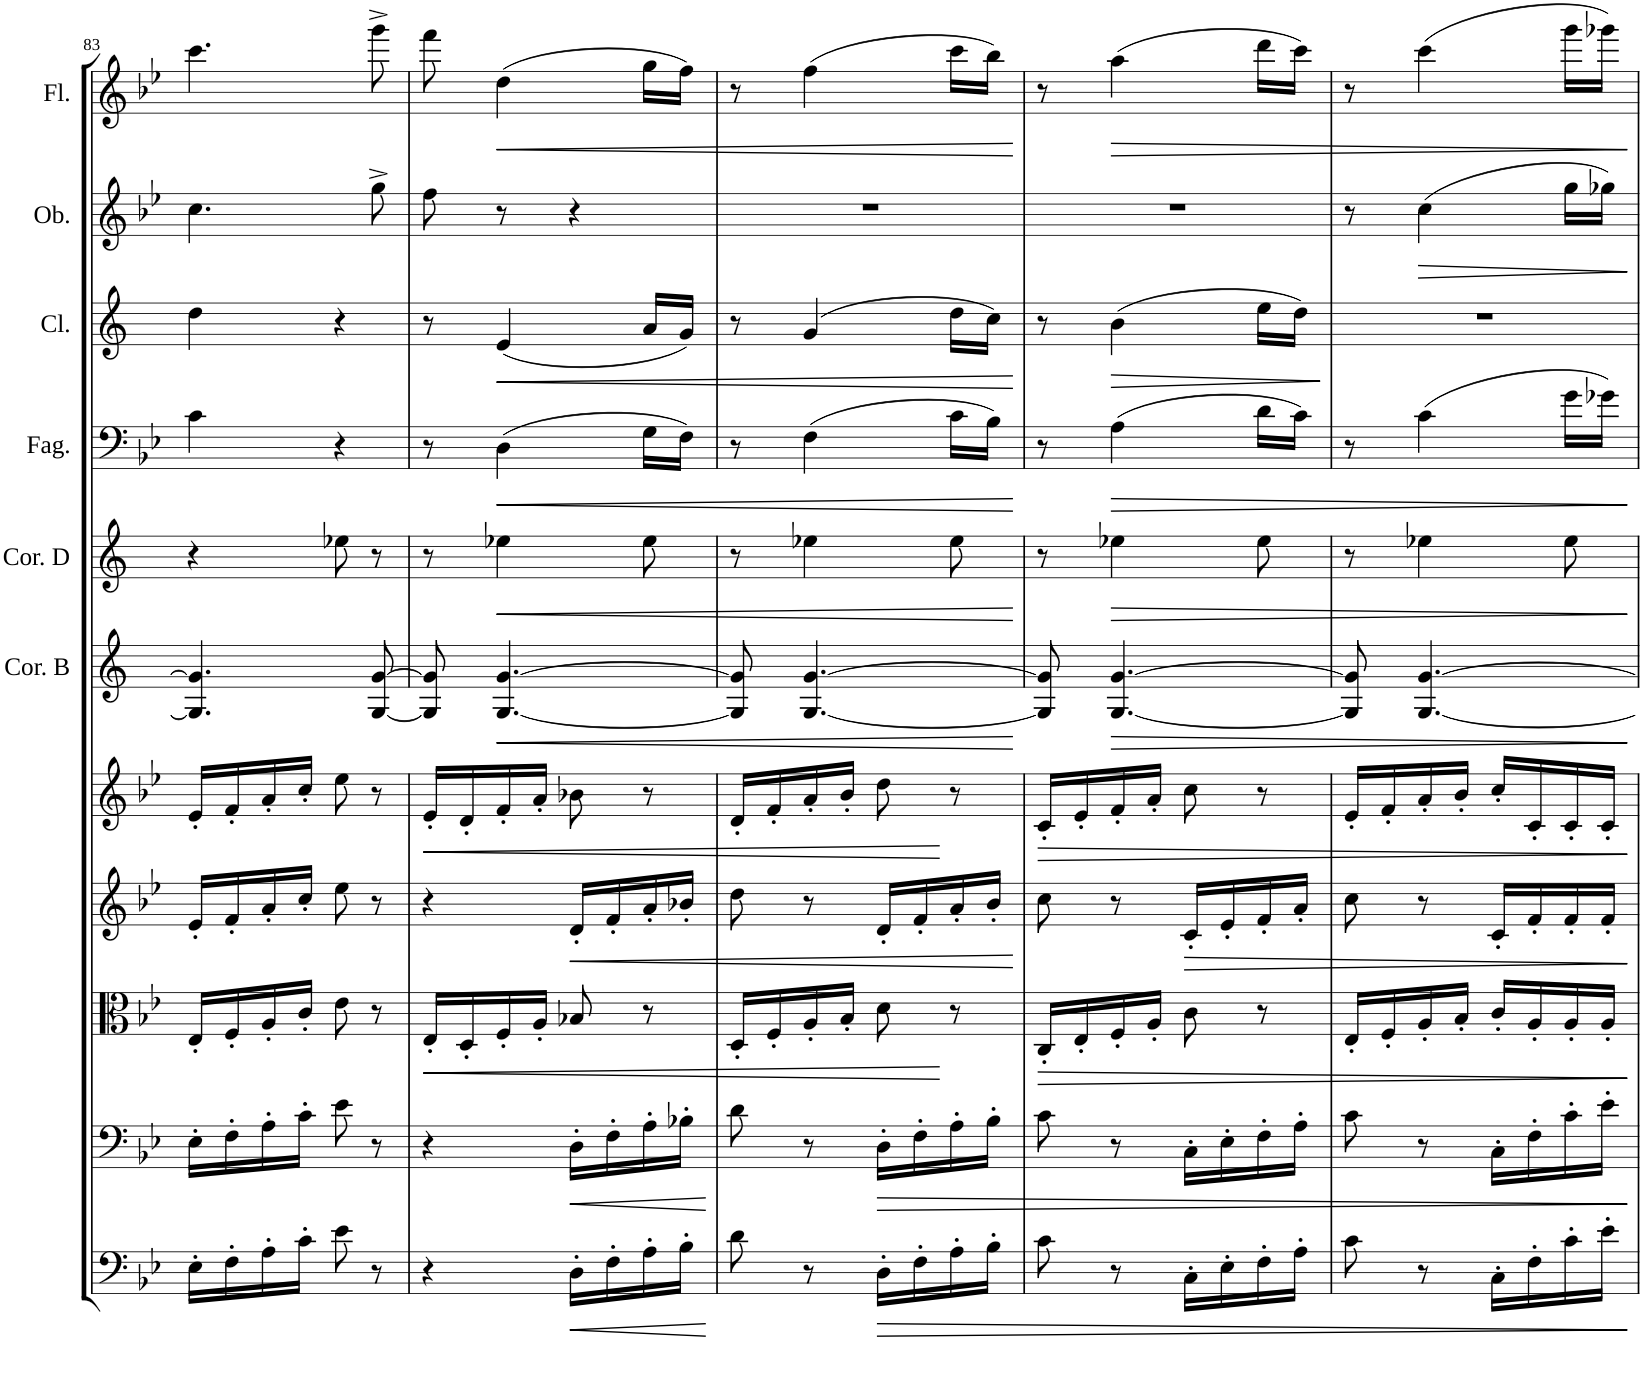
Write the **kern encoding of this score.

**kern	**dynam	**kern	**dynam	**kern	**dynam	**kern	**dynam	**kern	**dynam	**kern	**dynam	**kern	**dynam	**kern	**dynam	**kern	**dynam	**kern	**dynam	**kern	**dynam
*part11	*part11	*part10	*part10	*part9	*part9	*part8	*part8	*part7	*part7	*part6	*part6	*part5	*part5	*part4	*part4	*part3	*part3	*part2	*part2	*part1	*part1
*staff11	*staff11	*staff10	*staff10	*staff9	*staff9	*staff8	*staff8	*staff7	*staff7	*staff6	*staff6	*staff5	*staff5	*staff4	*staff4	*staff3	*staff3	*staff2	*staff2	*staff1	*staff1
*I"Basso	*	*I"Violoncello	*	*I"Viola	*	*I"Violino II	*	*I"Violino I	*	*I"Corni in B basso	*	*I"Corni in D	*	*I"Fagotti	*	*I"Clarinetti in B	*	*I"Oboi	*	*I"Flauti	*
*	*	*	*	*	*	*	*	*	*	*I'Cor. B	*	*I'Cor. D	*	*I'Fag.	*	*I'Cl.	*	*I'Ob.	*	*I'Fl.	*
!!LO:PB:g=z
*clefF4	*	*clefF4	*	*clefC3	*	*clefG2	*	*clefG2	*	*clefG2	*	*clefG2	*	*clefF4	*	*clefG2	*	*clefG2	*	*clefG2	*
*Trd7c12	*	*	*	*	*	*	*	*	*	*Trd8c14	*	*Trd6c10	*	*	*	*Trd1c2	*	*	*	*	*
*k[b-e-]	*	*k[b-e-]	*	*k[b-e-]	*	*k[b-e-]	*	*k[b-e-]	*	*k[]	*	*k[]	*	*k[b-e-]	*	*k[]	*	*k[b-e-]	*	*k[b-e-]	*
*M2/4	*	*M2/4	*	*M2/4	*	*M2/4	*	*M2/4	*	*M2/4	*	*M2/4	*	*M2/4	*	*M2/4	*	*M2/4	*	*M2/4	*
=83	=83	=83	=83	=83	=83	=83	=83	=83	=83	=83	=83	=83	=83	=83	=83	=83	=83	=83	=83	=83	=83
16E-'\LL	.	16E-'\LL	.	16E-'/LL	.	16e-'/LL	.	16e-'/LL	.	4.G/] 4.g/]	.	4r	.	4c\	.	4dd\	.	4.cc\	.	4.ccc\	.
16F'\	.	16F'\	.	16F'/	.	16f'/	.	16f'/	.	.	.	.	.	.	.	.	.	.	.	.	.
16A'\	.	16A'\	.	16A'/	.	16a'/	.	16a'/	.	.	.	.	.	.	.	.	.	.	.	.	.
16c'\JJ	.	16c'\JJ	.	16c'/JJ	.	16cc'/JJ	.	16cc'/JJ	.	.	.	.	.	.	.	.	.	.	.	.	.
8e-\	.	8e-\	.	8e-\	.	8ee-\	.	8ee-\	.	.	.	8ee-X\	.	4r	.	4r	.	.	.	.	.
8r	.	8r	.	8r	.	8r	.	8r	.	[8G/ [8g/	.	8r	.	.	.	.	.	8gg^\	.	8ggg^\	.
=84	=84	=84	=84	=84	=84	=84	=84	=84	=84	=84	=84	=84	=84	=84	=84	=84	=84	=84	=84	=84	=84
!	!	!	!	!	!LO:HP:b	!	!	!	!LO:HP:b	!	!	!	!	!	!	!	!	!	!	!	!
4r	.	4r	.	16E-'/LL	<	4r	.	16e-'/LL	<	8G/] 8g/]	.	8r	.	8r	.	8r	.	8ff\	.	8fff\	.
.	.	.	.	16D'/	.	.	.	16d'/	.	.	.	.	.	.	.	.	.	.	.	.	.
!	!	!	!	!	!	!	!	!	!	!	!LO:HP:b	!	!LO:HP:b	!	!LO:HP:b	!	!LO:HP:b	!	!	!	!LO:HP:b
.	.	.	.	16F'/	.	.	.	16f'/	.	[4.G/ [4.g/	<	4ee-X\	<	(4D\	<	(4e/	<	8r	.	(4dd\	<
.	.	.	.	16A'/JJ	.	.	.	16a'/JJ	.	.	.	.	.	.	.	.	.	.	.	.	.
!	!LO:HP:b	!	!LO:HP:b	!	!	!	!LO:HP:b	!	!	!	!	!	!	!	!	!	!	!	!	!	!
16D'\LL	<	16D'\LL	<	8B-X/	.	16d'/LL	<	8b-X\	.	.	.	.	.	.	.	.	.	4r	.	.	.
16F'\	.	16F'\	.	.	.	16f'/	.	.	.	.	.	.	.	.	.	.	.	.	.	.	.
16A'\	.	16A'\	.	8r	.	16a'/	.	8r	.	.	.	8ee-\	.	16G\LL	.	16a/LL	.	.	.	16gg\LL	.
16B-'\JJ	.	16B-X'\JJ	.	.	.	16b-X'/JJ	.	.	.	.	.	.	.	16F\JJ)	.	16g/JJ)	.	.	.	16ff\JJ)	.
.	[	.	[	.	.	.	.	.	.	.	.	.	.	.	.	.	.	.	.	.	.
=85	=85	=85	=85	=85	=85	=85	=85	=85	=85	=85	=85	=85	=85	=85	=85	=85	=85	=85	=85	=85	=85
8d\	.	8d\	.	16D'/LL	.	8dd\	.	16d'/LL	.	8G/] 8g/]	.	8r	.	8r	.	8r	.	2r	.	8r	.
.	.	.	.	16F'/	.	.	.	16f'/	.	.	.	.	.	.	.	.	.	.	.	.	.
8r	.	8r	.	16A'/	.	8r	.	16a'/	.	[4.G/ [4.g/	.	4ee-X\	.	(4F\	.	(4g/	.	.	.	(4ff\	.
.	.	.	.	16B-'/JJ	.	.	.	16b-'/JJ	.	.	.	.	.	.	.	.	.	.	.	.	.
!	!LO:HP:b	!	!LO:HP:b	!	!	!	!	!	!	!	!	!	!	!	!	!	!	!	!	!	!
16D'\LL	>	16D'\LL	>	8d\	.	16d'/LL	.	8dd\	.	.	.	.	.	.	.	.	.	.	.	.	.
16F'\	.	16F'\	.	.	.	16f'/	.	.	.	.	.	.	.	.	.	.	.	.	.	.	.
16A'\	.	16A'\	.	8r	[	16a'/	.	8r	[	.	.	8ee-\	.	16c\LL	.	16dd\LL	.	.	.	16ccc\LL	.
16B-'\JJ	.	16B-'\JJ	.	.	.	16b-'/JJ	.	.	.	.	.	.	.	16B-\JJ)	.	16cc\JJ)	.	.	.	16bb-\JJ)	.
.	.	.	.	.	.	.	[	.	.	.	[	.	[	.	[	.	[	.	.	.	[
=86	=86	=86	=86	=86	=86	=86	=86	=86	=86	=86	=86	=86	=86	=86	=86	=86	=86	=86	=86	=86	=86
!	!	!	!	!	!LO:HP:b	!	!	!	!LO:HP:b	!	!	!	!	!	!	!	!	!	!	!	!
8c\	.	8c\	.	16C'/LL	>	8cc\	.	16c'/LL	>	8G/] 8g/]	.	8r	.	8r	.	8r	.	2r	.	8r	.
.	.	.	.	16E-'/	.	.	.	16e-'/	.	.	.	.	.	.	.	.	.	.	.	.	.
!	!	!	!	!	!	!	!	!	!	!	!LO:HP:b	!	!LO:HP:b	!	!LO:HP:b	!	!LO:HP:b	!	!	!	!LO:HP:b
8r	.	8r	.	16F'/	.	8r	.	16f'/	.	[4.G/ [4.g/	>	4ee-X\	>	(4A\	>	(4b\	>	.	.	(4aa\	>
.	.	.	.	16A'/JJ	.	.	.	16a'/JJ	.	.	.	.	.	.	.	.	.	.	.	.	.
!	!	!	!	!	!	!	!LO:HP:b	!	!	!	!	!	!	!	!	!	!	!	!	!	!
16C'\LL	.	16C'\LL	.	8c\	.	16c'/LL	>	8cc\	.	.	.	.	.	.	.	.	.	.	.	.	.
16E-'\	.	16E-'\	.	.	.	16e-'/	.	.	.	.	.	.	.	.	.	.	.	.	.	.	.
16F'\	.	16F'\	.	8r	.	16f'/	.	8r	.	.	.	8ee-\	.	16d\LL	.	16ee\LL	.	.	.	16ddd\LL	.
16A'\JJ	.	16A'\JJ	.	.	.	16a'/JJ	.	.	.	.	.	.	.	16c\JJ)	.	16dd\JJ)	.	.	.	16ccc\JJ)	.
.	.	.	.	.	.	.	.	.	.	.	.	.	.	.	.	.	]	.	.	.	.
=87	=87	=87	=87	=87	=87	=87	=87	=87	=87	=87	=87	=87	=87	=87	=87	=87	=87	=87	=87	=87	=87
8c\	.	8c\	.	16E-'/LL	.	8cc\	.	16e-'/LL	.	8G/] 8g/]	.	8r	.	8r	.	2r	.	8r	.	8r	.
.	.	.	.	16F'/	.	.	.	16f'/	.	.	.	.	.	.	.	.	.	.	.	.	.
!	!	!	!	!	!	!	!	!	!	!	!	!	!	!	!	!	!	!	!LO:HP:b	!	!
8r	.	8r	.	16A'/	.	8r	.	16a'/	.	[4.G/ [4.g/	.	4ee-X\	.	(4c\	.	.	.	(4cc\	>	(4ccc\	.
.	.	.	.	16B-'/JJ	.	.	.	16b-'/JJ	.	.	.	.	.	.	.	.	.	.	.	.	.
16C'\LL	.	16C'\LL	.	16c'/LL	.	16c'/LL	.	16cc'/LL	.	.	.	.	.	.	.	.	.	.	.	.	.
16F'\	.	16F'\	.	16A'/	.	16f'/	.	16c'/	.	.	.	.	.	.	.	.	.	.	.	.	.
16c'\	.	16c'\	.	16A'/	.	16f'/	.	16c'/	.	.	.	8ee-\	.	16g\LL	.	.	.	16gg\LL	.	16ggg\LL	.
16e-'\JJ	.	16e-'\JJ	.	16A'/JJ	.	16f'/JJ	.	16c'/JJ	.	.	.	.	.	16g-X\JJ)	.	.	.	16gg-X\JJ)	.	16ggg-X\JJ)	.
.	]	.	]	.	]	.	]	.	]	.	]	.	]	.	]	.	.	.	]	.	]
=	=	=	=	=	=	=	=	=	=	=	=	=	=	=	=	=	=	=	=	=	=
*-	*-	*-	*-	*-	*-	*-	*-	*-	*-	*-	*-	*-	*-	*-	*-	*-	*-	*-	*-	*-	*-
